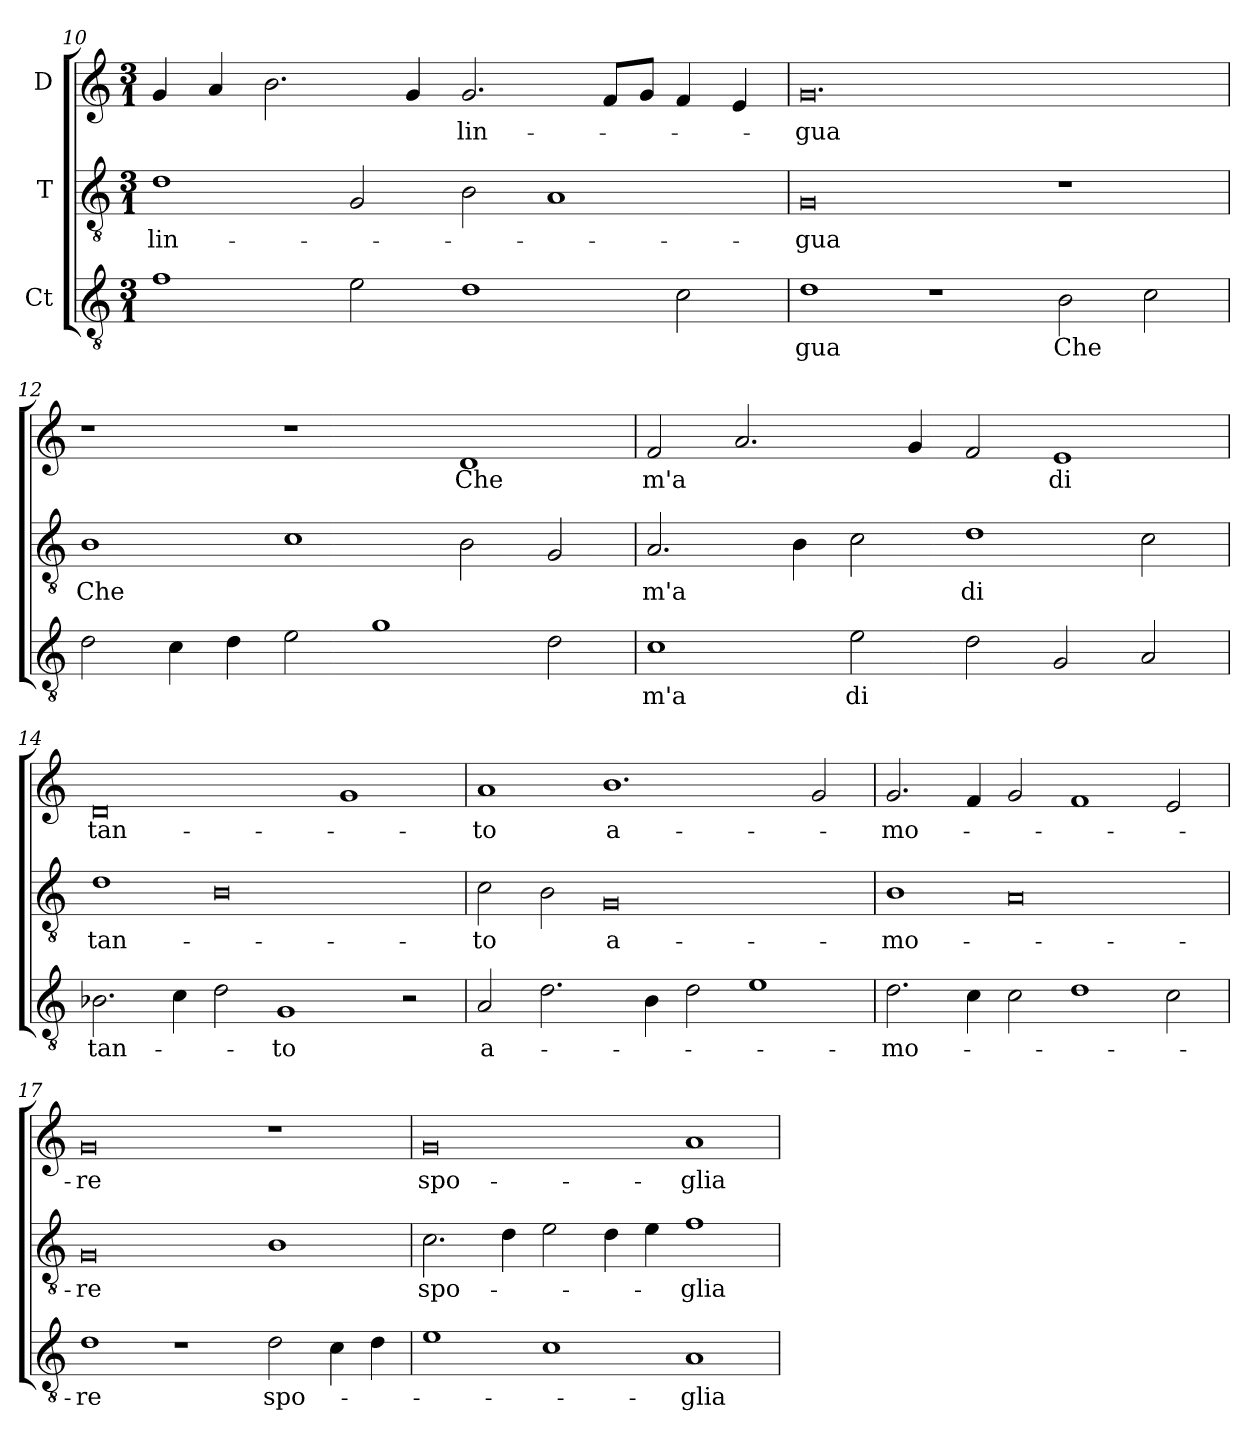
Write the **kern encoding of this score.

**kern	**text	**kern	**text	**kern	**text
*part3	*part3	*part2	*part2	*part1	*part1
*staff3	*staff3	*staff2	*staff2	*staff1	*staff1
*I"Ct	*	*I"T	*	*I"D	*
!!LO:LB:g=z
*clefGv2	*	*clefGv2	*	*clefG2	*
*ITrd7c12	*	*ITrd7c12	*	*	*
*k[]	*	*k[]	*	*k[]	*
*C:	*	*C:	*	*C:	*
*M3/1	*	*M3/1	*	*M3/1	*
=10	=10	=10	=10	=10	=10
!	!	!	!LO:LY:b:color=#000000	!	!
1Fi\	.	1Di\	lin-	4gi/	.
.	.	.	.	4ai/	.
.	.	.	.	2.bi\	.
2Ei\	.	2GGi/	.	.	.
.	.	.	.	4gi/	.
!	!	!	!	!	!LO:LY:b:color=#000000
1Di\	.	2BBi\	.	2.gi/	lin-
.	.	1AAi/	.	.	.
.	.	.	.	8fi/L	.
.	.	.	.	8gi/J	.
2Ci\	.	.	.	4fi/	.
.	.	.	.	4ei/	.
=11	=11	=11	=11	=11	=11
!	!LO:LY:b:color=#000000	!	!	!	!
!	!	!	!LO:LY:b:color=#000000	!	!
!	!	!	!	!	!LO:LY:b:color=#000000
1Di\	-gua	0GGi/	-gua	0.gi/	-gua
1r	.	.	.	.	.
!	!LO:LY:b:color=#000000	!	!	!	!
2BBi\	Che	1r	.	.	.
2Ci\	.	.	.	.	.
=12	=12	=12	=12	=12	=12
!	!	!	!LO:LY:b:color=#000000	!	!
2Di\	.	1BBi/	Che	1r	.
4Ci\	.	.	.	.	.
4Di\	.	.	.	.	.
2Ei\	.	1Ci\	.	1r	.
1Gi\	.	.	.	.	.
!	!	!	!	!	!LO:LY:b:color=#000000
.	.	2BBi\	.	1di/	Che
2Di\	.	2GGi/	.	.	.
=13	=13	=13	=13	=13	=13
!	!LO:LY:b:color=#000000	!	!	!	!
!	!	!	!LO:LY:b:color=#000000	!	!
!	!	!	!	!	!LO:LY:b:color=#000000
1Ci\	m'a	2.AAi/	m'a	2fi/	m'a
.	.	.	.	2.ai/	.
.	.	4BBi\	.	.	.
!	!LO:LY:b:color=#000000	!	!	!	!
2Ei\	di	2Ci\	.	.	.
.	.	.	.	4gi/	.
!	!	!	!LO:LY:b:color=#000000	!	!
2Di\	.	1Di\	di	2fi/	.
!	!	!	!	!	!LO:LY:b:color=#000000
2GGi/	.	.	.	1ei/	di
2AAi/	.	2Ci\	.	.	.
!!LO:LB:g=z
=14	=14	=14	=14	=14	=14
!	!LO:LY:b:color=#000000	!	!	!	!
!	!	!	!LO:LY:b:color=#000000	!	!
!	!	!	!	!	!LO:LY:b:color=#000000
2.BB-Xi\	tan-	1Di\	tan-	0di/	tan-
4Ci\	.	.	.	.	.
2Di\	.	0BBi/	.	.	.
!	!LO:LY:b:color=#000000	!	!	!	!
1GGi/	-to	.	.	.	.
.	.	.	.	1gi/	.
2r	.	.	.	.	.
=15	=15	=15	=15	=15	=15
!	!LO:LY:b:color=#000000	!	!	!	!
!	!	!	!LO:LY:b:color=#000000	!	!
!	!	!	!	!	!LO:LY:b:color=#000000
2AAi/	a-	2Ci\	-to	1ai/	-to
2.Di\	.	2BBi\	.	.	.
!	!	!	!LO:LY:b:color=#000000	!	!
!	!	!	!	!	!LO:LY:b:color=#000000
.	.	0GGi/	a-	1.bi/	a-
4BBi\	.	.	.	.	.
2Di\	.	.	.	.	.
1Ei\	.	.	.	.	.
.	.	.	.	2gi/	.
=16	=16	=16	=16	=16	=16
!	!LO:LY:b:color=#000000	!	!	!	!
!	!	!	!LO:LY:b:color=#000000	!	!
!	!	!	!	!	!LO:LY:b:color=#000000
2.Di\	-mo-	1BBi/	-mo-	2.gi/	-mo-
4Ci\	.	.	.	4fi/	.
2Ci\	.	0AAi/	.	2gi/	.
1Di\	.	.	.	1fi/	.
2Ci\	.	.	.	2ei/	.
=17	=17	=17	=17	=17	=17
!	!LO:LY:b:color=#000000	!	!	!	!
!	!	!	!LO:LY:b:color=#000000	!	!
!	!	!	!	!	!LO:LY:b:color=#000000
1Di\	-re	0GGi/	-re	0gi/	-re
1r	.	.	.	.	.
!	!LO:LY:b:color=#000000	!	!	!	!
2Di\	spo-	1BBi/	.	1r	.
4Ci\	.	.	.	.	.
4Di\	.	.	.	.	.
=18	=18	=18	=18	=18	=18
!	!	!	!LO:LY:b:color=#000000	!	!
!	!	!	!	!	!LO:LY:b:color=#000000
1Ei\	.	2.Ci\	spo-	0gi/	spo-
.	.	4Di\	.	.	.
1Ci\	.	2Ei\	.	.	.
.	.	4Di\	.	.	.
.	.	4Ei\	.	.	.
!	!LO:LY:b:color=#000000	!	!	!	!
!	!	!	!LO:LY:b:color=#000000	!	!
!	!	!	!	!	!LO:LY:b:color=#000000
1AAi/	-glia-	1Fi\	-glia-	1ai/	-glia-
=	=	=	=	=	=
*-	*-	*-	*-	*-	*-
